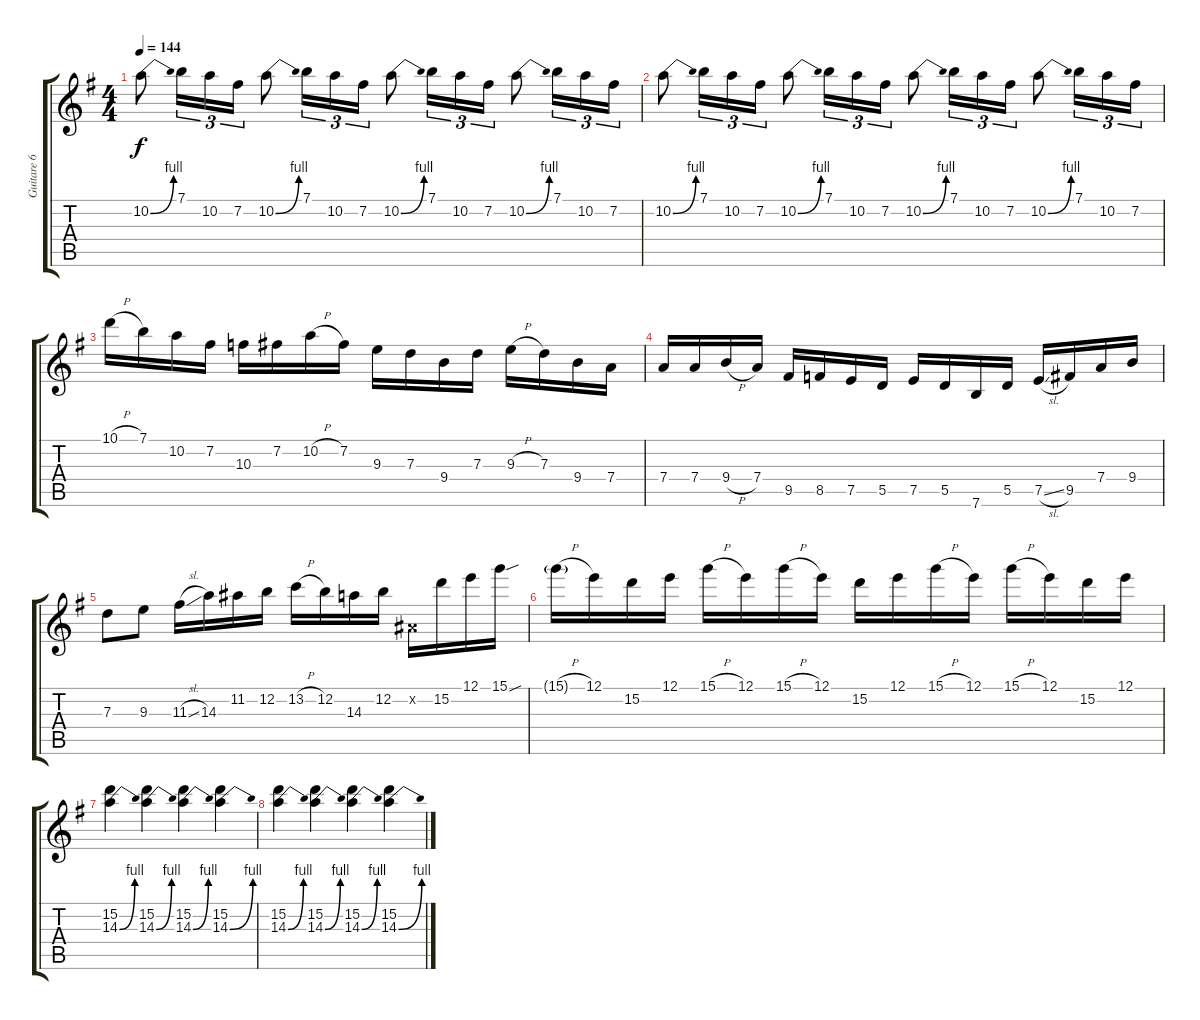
\track ("Guitare 6 " "Guitare 6 ") {instrument distortionguitar}
\staff {score tabs}
\tuning (E4 B3 G3 D3 A2 E2) {hide}
\ts (4 4)
\tempo 144
\clef g2
\ks g
10.2{be (bend 0 0 60 4)}.8{dy f} 7.1.16{tu (3 2)} 10.2.16{tu (3 2)} 7.2.16{tu (3 2)} 10.2{be (bend 0 0 60 4)}.8 7.1.16{tu (3 2)} 10.2.16{tu (3 2)} 7.2.16{tu (3 2)} 10.2{be (bend 0 0 60 4)}.8 7.1.16{tu (3 2)} 10.2.16{tu (3 2)} 7.2.16{tu (3 2)} 10.2{be (bend 0 0 60 4)}.8 7.1.16{tu (3 2)} 10.2.16{tu (3 2)} 7.2.16{tu (3 2)} |
10.2{be (bend 0 0 60 4)}.8 7.1.16{tu (3 2)} 10.2.16{tu (3 2)} 7.2.16{tu (3 2)} 10.2{be (bend 0 0 60 4)}.8 7.1.16{tu (3 2)} 10.2.16{tu (3 2)} 7.2.16{tu (3 2)} 10.2{be (bend 0 0 60 4)}.8 7.1.16{tu (3 2)} 10.2.16{tu (3 2)} 7.2.16{tu (3 2)} 10.2{be (bend 0 0 60 4)}.8 7.1.16{tu (3 2)} 10.2.16{tu (3 2)} 7.2.16{tu (3 2)} |
10.1{h}.16 7.1.16 10.2.16 7.2.16 10.3.16 7.2.16 10.2{h}.16 7.2.16 9.3.16 7.3.16 9.4.16 7.3.16 9.3{h}.16 7.3.16 9.4.16 7.4.16 |
7.4.16 7.4.16 9.4{h}.16 7.4.16 9.5.16 8.5.16 7.5.16 5.5.16 7.5.16 5.5.16 7.6.16 5.5.16 7.5{sl}.16 9.5.16 7.4.16 9.4.16 |
7.3.8 9.3.8 11.3{sl}.16 14.3.16 11.2.16 12.2.16 13.2{h}.16 12.2.16 14.3.16 12.2.16 -1.2{x}.16 15.2.16 12.1.16 15.1{sou}.16 |
15.1{h g}.16 12.1.16 15.2.16 12.1.16 15.1{h}.16 12.1.16 15.1{h}.16 12.1.16 15.2.16 12.1.16 15.1{h}.16 12.1.16 15.1{h}.16 12.1.16 15.2.16 12.1.16 |
(15.2 14.3{be (bend 0 0 60 4)}).4{volume 0} (15.2 14.3{be (bend 0 0 60 4)}).4 (15.2 14.3{be (bend 0 0 60 4)}).4 (15.2 14.3{be (bend 0 0 60 4)}).4 |
(15.2 14.3{be (bend 0 0 60 4)}).4 (15.2 14.3{be (bend 0 0 60 4)}).4 (15.2 14.3{be (bend 0 0 60 4)}).4 (15.2 14.3{be (bend 0 0 60 4)}).4
